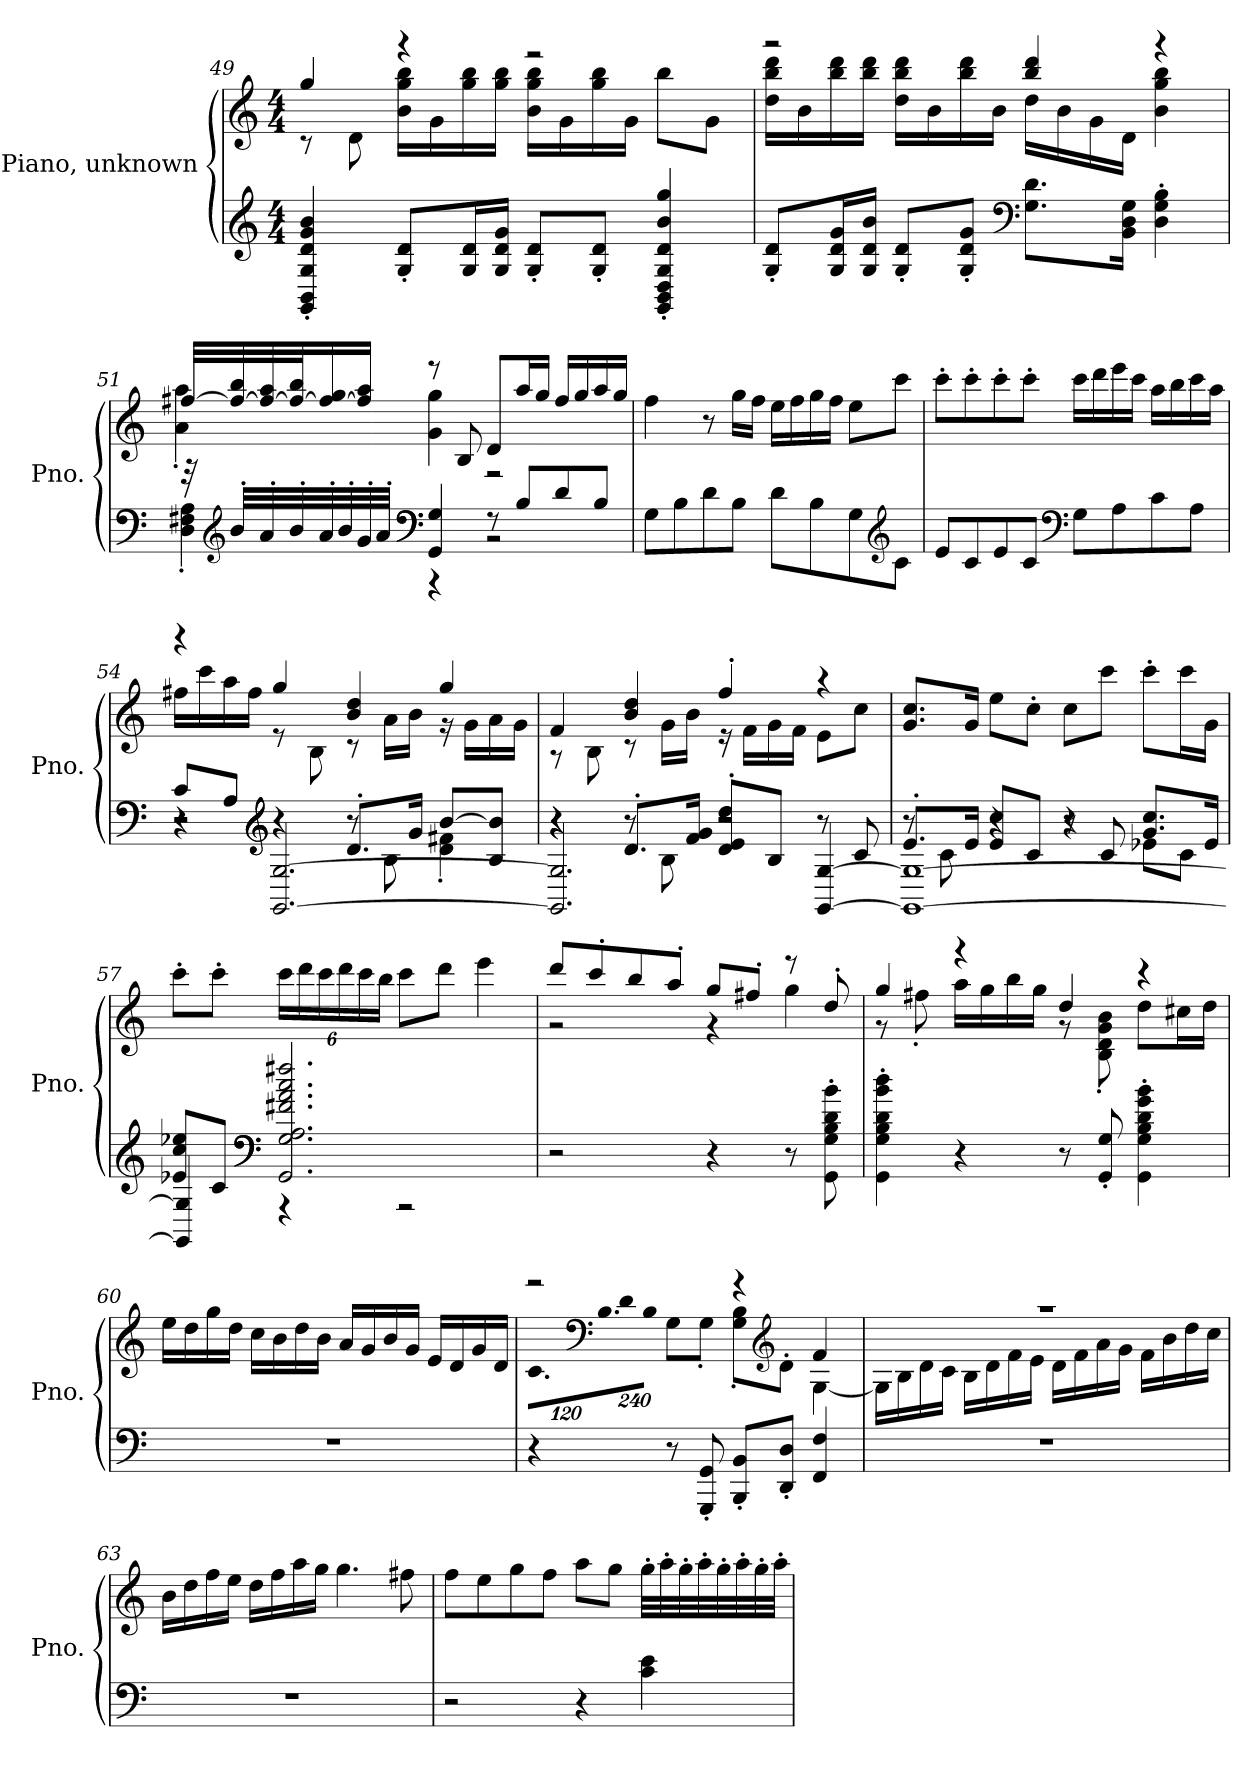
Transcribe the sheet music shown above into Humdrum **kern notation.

**kern	**kern
*part1	*part1
*staff2	*staff1
*I"Piano, unknown	*
*I'Pno.	*
!!LO:LB:g=z
*clefG2	*clefG2
*k[]	*k[]
*M4/4	*M4/4
=49	=49
*	*^
4GG/' 4BB/' 4G/' 4d/' 4g/' 4b/'	4gg/	8r
.	.	8d\
8G/' 8d/'L	4r	16b\ 16gg\ 16bb\LL
.	.	16g\
16G/ 16d/L	.	16gg\ 16bb\
16G/ 16d/ 16g/JJ	.	16gg\ 16bb\JJ
8G/' 8d/'L	2r	16b\ 16gg\ 16bb\LL
.	.	16g\
8G/' 8d/'J	.	16gg\ 16bb\
.	.	16g\JJ
4GG/' 4BB/' 4D/' 4G/' 4d/' 4b/' 4gg/'	.	8bb\L
.	.	8g\J
=50	=50	=50
8G/' 8d/'L	2r	16dd\ 16bb\ 16ddd\LL
.	.	16b\
16G/ 16d/ 16g/L	.	16bb\ 16ddd\
16G/ 16d/ 16b/JJ	.	16bb\ 16ddd\JJ
8G/' 8d/'L	.	16dd\ 16bb\ 16ddd\LL
.	.	16b\
8G/' 8d/' 8g/'J	.	16bb\ 16ddd\
.	.	16b\JJ
*clefF4	*	*
8.G\ 8.d\L	4bb/ 4ddd/	16dd\LL
.	.	16b\
.	.	16g\
16BB\ 16D\ 16G\Jk	.	16d\JJ
4D\' 4G\' 4B\'	4r	4b\ 4gg\ 4bb\
!!LO:LB:g=z	!!
=51	=51	=51
*^	*	*
32r	4D\' 4F#X\' 4A\'	[32ff#X/LLL	4a\' 4aa\'
*clefG2	*	*	*
32b'/LLL	.	32ff#/_ 32bb/	.
32a'/	.	32ff#/_ 32aa/	.
32b'/	.	32ff#/_ 32bb/J	.
32a'/	.	16ff#/_ 16gg/	.
32b'/	.	.	.
32g'/	.	16ff#/] 16aa/JJ	.
32a'/JJJ	.	.	.
*clefF4	*	*	*
4GG/ 4G/	4r	8r	4g\ 4gg\
.	.	8B/	.
8r	2r	8d/L	2r
8B/L	.	16aa/L	.
.	.	16gg/JJ	.
8d/	.	16ff#/LL	.
.	.	16gg/	.
8B/J	.	16aa/	.
.	.	16gg/JJ	.
*v	*v	*	*
*	*v	*v
=52	=52
8G\L	4ff\
8B\	.
8d\	8r
8B\J	16gg\LL
.	16ff\JJ
8d\L	16ee\LL
.	16ff\
8B\	16gg\
.	16ff\JJ
8G\	8ee\L
*clefG2	*
8c\J	8ccc\J
!!LO:LB:g=z
=53	=53
8e/L	8ccc'\L
8c/	8ccc'\
8e/	8ccc'\
8c/J	8ccc'\J
*clefF4	*
8G\L	16ccc\LL
.	16ddd\
8A\	16eee\
.	16ccc\JJ
8c\	16aa\LL
.	16bb\
8A\J	16ccc\
.	16aa\JJ
=54	=54
*^	*^
*	*^	*	*
8c/L	2r	4r	4r	16ff#X\LL
.	.	.	.	16ccc\
8A/J	.	.	.	16aa\
.	.	.	.	16ff#\JJ
*clefG2	*	*	*	*
4r	.	[2.GG/ [2.G/	4gg/	8r
.	.	.	.	8B\
8.d'/L	8r	.	4b/ 4dd/	8r
.	8B\	.	.	16a\LL
16g/Jk	.	.	.	16b\JJ
[8b/L	4d\' 4f#X\'	.	4gg/	16r
.	.	.	.	16g\LL
8B/ 8b/]J	.	.	.	16a\
.	.	.	.	16g\JJ
!!LO:PB:g=z	!!
=55	=55	=55	=55	=55
4r	4r	2.GG/] 2.G/]	4f/	8r
.	.	.	.	8B\
8.d'/L	8r	.	4b/ 4dd/	8r
.	8B\	.	.	16g\LL
16f/ 16g/Jk	.	.	.	16b\JJ
8d/' 8e/' 8dd/'L	2r	.	4ff'/	16r
.	.	.	.	16f\LL
8B/J	.	.	.	16g\
.	.	.	.	16f\JJ
8r	.	[4GG/ [4G/	4r	8e\L
8c/	.	.	.	8cc\J
*	*	*	*v	*v
=56	=56	=56	=56
8.e'/L	8r	1GG_ 1G_	8.g/ 8.cc/L
.	8c\	.	.
16e/Jk	.	.	16g/Jk
8e/ 8cc/L	4r	.	8ee\L
8c/J	.	.	8cc'\J
8r	4r	.	8cc\L
8c/	.	.	8ccc\J
8.g/ 8.cc/L	8e-X\L	.	8ccc'\L
.	8c\J	.	16ccc\L
16e-/Jk	.	.	16g\JJ
*	*v	*v	*
=57	=57	=57
8e-X/ 8cc/ 8ee-X/L	4GG/] 4G/]	8ccc'\L
8c/J	.	8ccc'\J
*clefF4	*	*
*	*	*Xbrackettup
2.GG/ 2.G/ 2.A/ 2.f#X/ 2.a/ 2.cc/ 2.ff#X/	4r	24ccc\LL
.	.	24ddd\
.	.	24ccc\
.	.	24ddd\
.	.	24ccc\
.	.	24bb\JJ
.	2r	8ccc\L
.	.	8ddd\J
.	.	4eee\
*v	*v	*
!!LO:LB:g=z
=58	=58
*	*^
2r	8ddd/L	2r
.	8ccc'/	.
.	8bb/	.
.	8aa'/J	.
4r	8gg/L	4r
.	8ff#X'/J	.
8r	8r	4gg\
8GG\' 8G\' 8B\' 8d\' 8b\'	8dd'/	.
=59	=59	=59
4GG\' 4G\' 4B\' 4d\' 4b\' 4dd\'	4gg/	8r
.	.	8ff#X'\
4r	4r	16aa\LL
.	.	16gg\
.	.	16bb\
.	.	16gg\JJ
8r	4dd/	8r
8GG/' 8G/'	.	8B\' 8d\' 8g\' 8b\'
4GG\' 4G\' 4B\' 4d\' 4g\' 4b\'	4r	8dd\L
.	.	16cc#X\L
.	.	16dd\JJ
*	*v	*v
=60	=60
1r	16ee\LL
.	16dd\
.	16gg\
.	16dd\JJ
.	16cc\LL
.	16b\
.	16dd\
.	16b\JJ
.	16a/LL
.	16g/
.	16b/
.	16g/JJ
.	16e/LL
.	16d/
.	16g/
.	16d/JJ
!!LO:LB:g=z
=61	=61
*	*^
!	!	!LO:N:vis=32.
4r	2r	1920%103c\LLL
*	*clefF4	*
!	!	!LO:N:vis=32.
.	.	1920%103B\J
!	!	!LO:N:vis=16
.	.	1920%137d\
!	!	!LO:N:vis=16
.	.	1920%137B\JJ
8r	.	8G\L
8GGG/' 8GG/'	.	8G'\J
8BBB/' 8BB/'L	4r	8G\' 8B\'L
*	*clefG2	*
8DD/' 8D/'J	.	8d'\J
4FF/ 4F/	4f/	[4G\
=62	=62	=62
1r	1r	16G\LL]
.	.	16B\
.	.	16d\
.	.	16c\JJ
.	.	16B\LL
.	.	16d\
.	.	16f\
.	.	16e\JJ
.	.	16d\LL
.	.	16f\
.	.	16a\
.	.	16g\JJ
.	.	16f\LL
.	.	16b\
.	.	16dd\
.	.	16cc\JJ
*	*v	*v
=63	=63
1r	16b\LL
.	16dd\
.	16ff\
.	16ee\JJ
.	16dd\LL
.	16ff\
.	16aa\
.	16gg\JJ
.	4.gg\
.	8ff#X\
!!LO:LB:g=z
=64	=64
2r	8ff\L
.	8ee\
.	8gg\
.	8ff\J
4r	8aa\L
.	8gg\J
4c\ 4e\	32gg'\LLL
.	32aa'\
.	32gg'\
.	32aa'\
.	32gg'\
.	32aa'\
.	32gg'\
.	32aa'\JJJ
=	=
*-	*-
